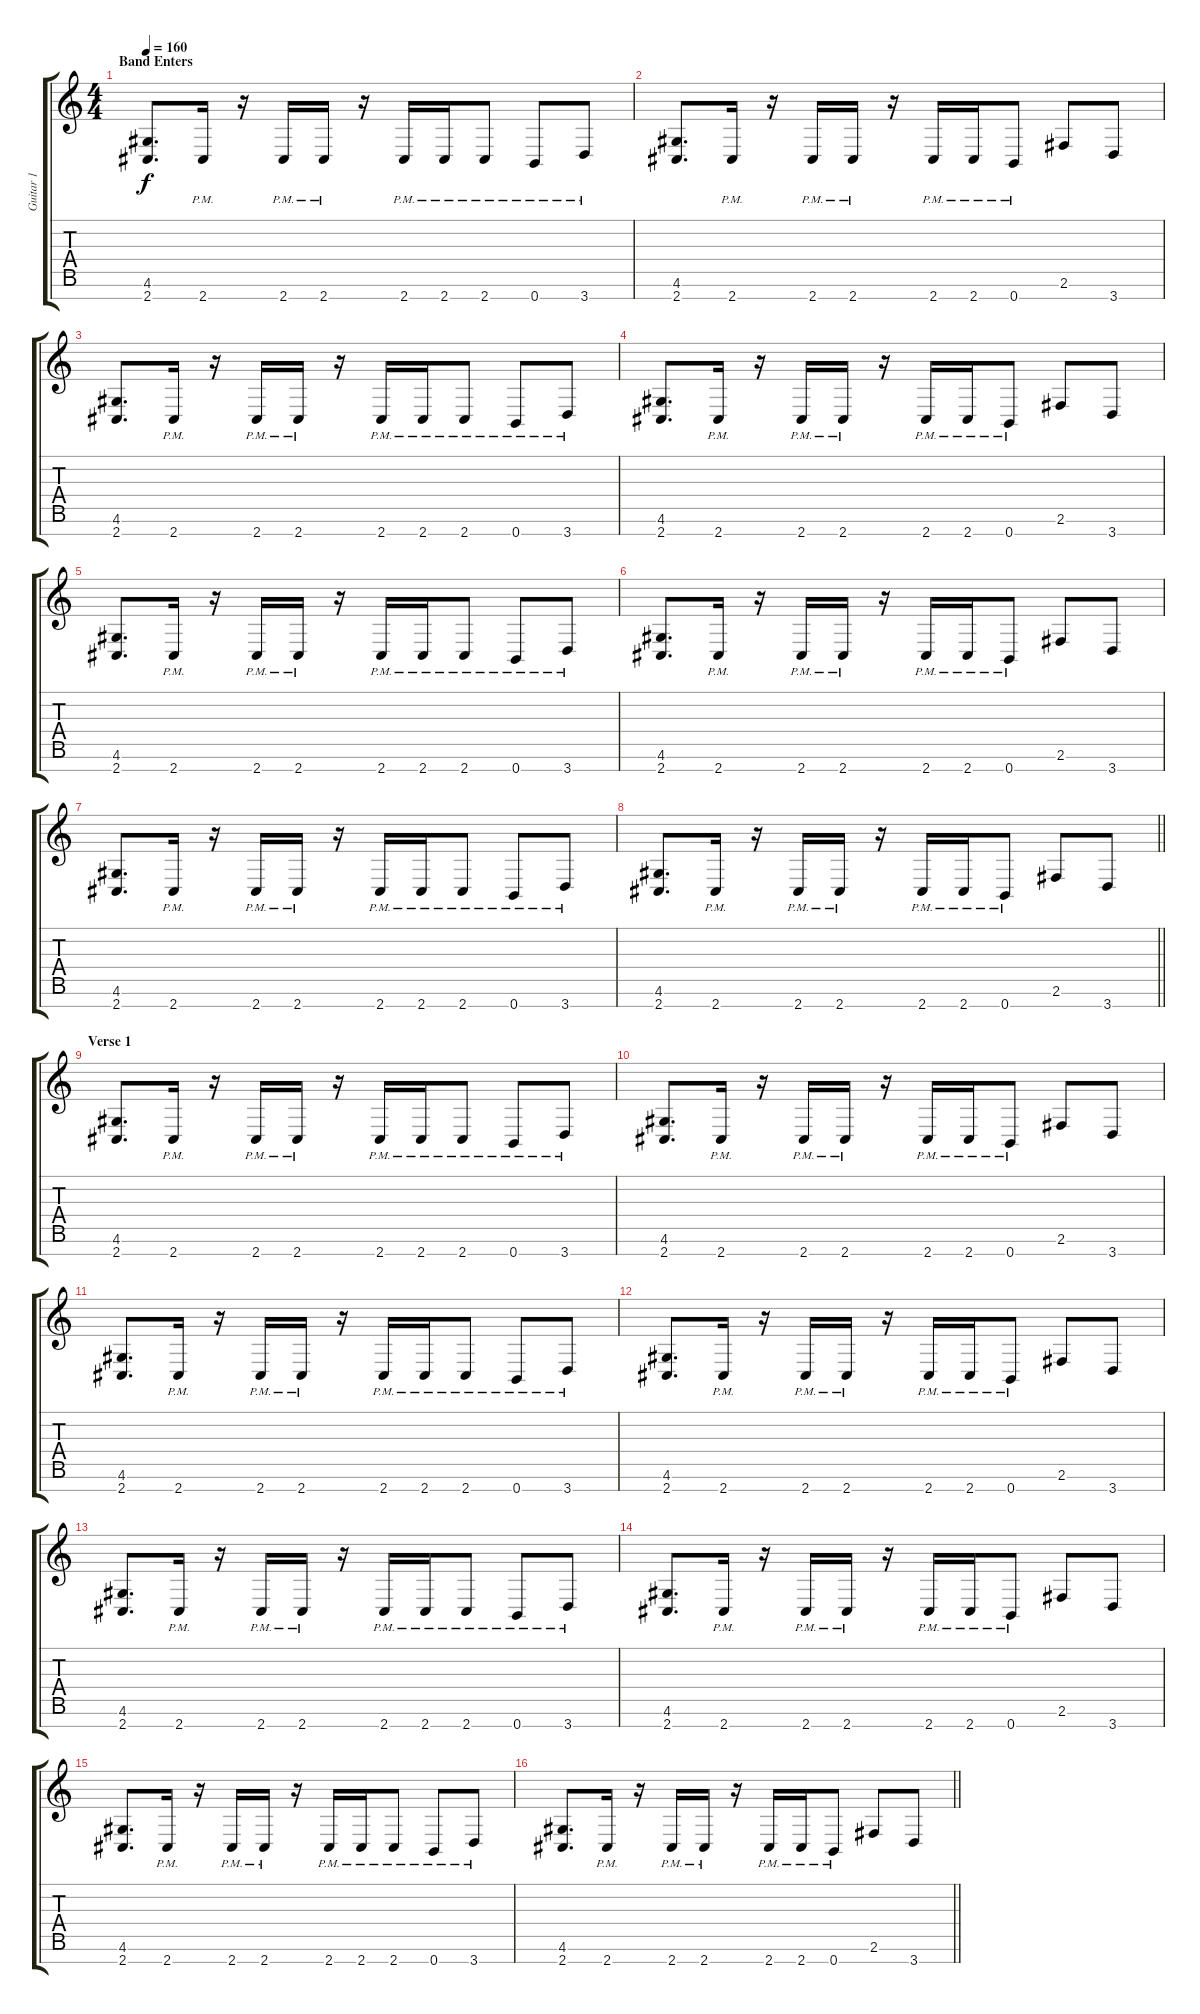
\track ("Guitar 1" "Guitar 1") {instrument distortionguitar}
\staff {score tabs}
\tuning (E4 B3 G3 D3 A2 E2 B1) {hide}
\ts (4 4)
\section ("" "Band Enters")
\tempo 160
\clef g2
\ks c
(4.6 2.7).8{d dy f} 2.7{pm}.16 r.16 2.7{pm}.16 2.7{pm}.16 r.16 2.7{pm}.16 2.7{pm}.16 2.7{pm}.8 0.7{pm}.8 3.7{pm}.8 |
(4.6 2.7).8{d} 2.7{pm}.16 r.16 2.7{pm}.16 2.7{pm}.16 r.16 2.7{pm}.16 2.7{pm}.16 0.7{pm}.8 2.6.8 3.7.8 |
(4.6 2.7).8{d} 2.7{pm}.16 r.16 2.7{pm}.16 2.7{pm}.16 r.16 2.7{pm}.16 2.7{pm}.16 2.7{pm}.8 0.7{pm}.8 3.7{pm}.8 |
(4.6 2.7).8{d} 2.7{pm}.16 r.16 2.7{pm}.16 2.7{pm}.16 r.16 2.7{pm}.16 2.7{pm}.16 0.7{pm}.8 2.6.8 3.7.8 |
(4.6 2.7).8{d} 2.7{pm}.16 r.16 2.7{pm}.16 2.7{pm}.16 r.16 2.7{pm}.16 2.7{pm}.16 2.7{pm}.8 0.7{pm}.8 3.7{pm}.8 |
(4.6 2.7).8{d} 2.7{pm}.16 r.16 2.7{pm}.16 2.7{pm}.16 r.16 2.7{pm}.16 2.7{pm}.16 0.7{pm}.8 2.6.8 3.7.8 |
(4.6 2.7).8{d} 2.7{pm}.16 r.16 2.7{pm}.16 2.7{pm}.16 r.16 2.7{pm}.16 2.7{pm}.16 2.7{pm}.8 0.7{pm}.8 3.7{pm}.8 |
\barLineRight lightlight
(4.6 2.7).8{d} 2.7{pm}.16 r.16 2.7{pm}.16 2.7{pm}.16 r.16 2.7{pm}.16 2.7{pm}.16 0.7{pm}.8 2.6.8 3.7.8 |
\section ("" "Verse 1")
(4.6 2.7).8{d} 2.7{pm}.16 r.16 2.7{pm}.16 2.7{pm}.16 r.16 2.7{pm}.16 2.7{pm}.16 2.7{pm}.8 0.7{pm}.8 3.7{pm}.8 |
(4.6 2.7).8{d} 2.7{pm}.16 r.16 2.7{pm}.16 2.7{pm}.16 r.16 2.7{pm}.16 2.7{pm}.16 0.7{pm}.8 2.6.8 3.7.8 |
(4.6 2.7).8{d} 2.7{pm}.16 r.16 2.7{pm}.16 2.7{pm}.16 r.16 2.7{pm}.16 2.7{pm}.16 2.7{pm}.8 0.7{pm}.8 3.7{pm}.8 |
(4.6 2.7).8{d} 2.7{pm}.16 r.16 2.7{pm}.16 2.7{pm}.16 r.16 2.7{pm}.16 2.7{pm}.16 0.7{pm}.8 2.6.8 3.7.8 |
(4.6 2.7).8{d} 2.7{pm}.16 r.16 2.7{pm}.16 2.7{pm}.16 r.16 2.7{pm}.16 2.7{pm}.16 2.7{pm}.8 0.7{pm}.8 3.7{pm}.8 |
(4.6 2.7).8{d} 2.7{pm}.16 r.16 2.7{pm}.16 2.7{pm}.16 r.16 2.7{pm}.16 2.7{pm}.16 0.7{pm}.8 2.6.8 3.7.8 |
(4.6 2.7).8{d} 2.7{pm}.16 r.16 2.7{pm}.16 2.7{pm}.16 r.16 2.7{pm}.16 2.7{pm}.16 2.7{pm}.8 0.7{pm}.8 3.7{pm}.8 |
\barLineRight lightlight
(4.6 2.7).8{d} 2.7{pm}.16 r.16 2.7{pm}.16 2.7{pm}.16 r.16 2.7{pm}.16 2.7{pm}.16 0.7{pm}.8 2.6.8 3.7.8
